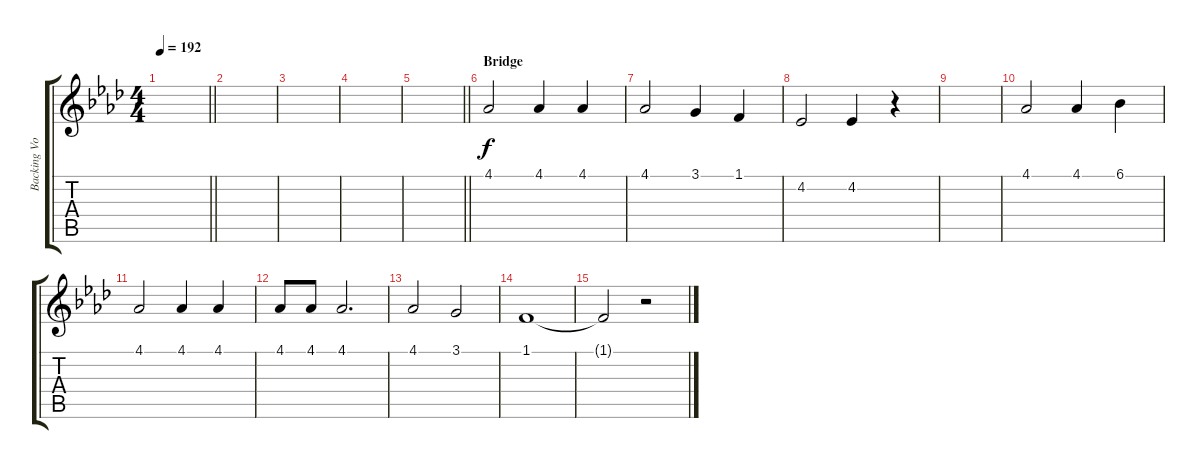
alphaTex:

\track ("Backing Vocals" "Backing Vo") {instrument lead2sawtooth}
\staff {score tabs}
\tuning (E4 B3 G3 D3 A2 E2) {hide}
\ts (4 4)
\tempo 192
\clef g2
\barLineRight lightlight
\ks ab
|
|
|
|
\barLineRight lightlight
|
\section ("" "Bridge")
4.1.2 4.1.4 4.1.4 |
4.1.2 3.1.4 1.1.4 |
4.2.2 4.2.4 r.4 |
|
4.1.2 4.1.4 6.1.4 |
4.1.2 4.1.4 4.1.4 |
4.1.8 4.1.8 4.1.2{d} |
4.1.2 3.1.2 |
1.1.1 |
1.1{t}.2 r.2
